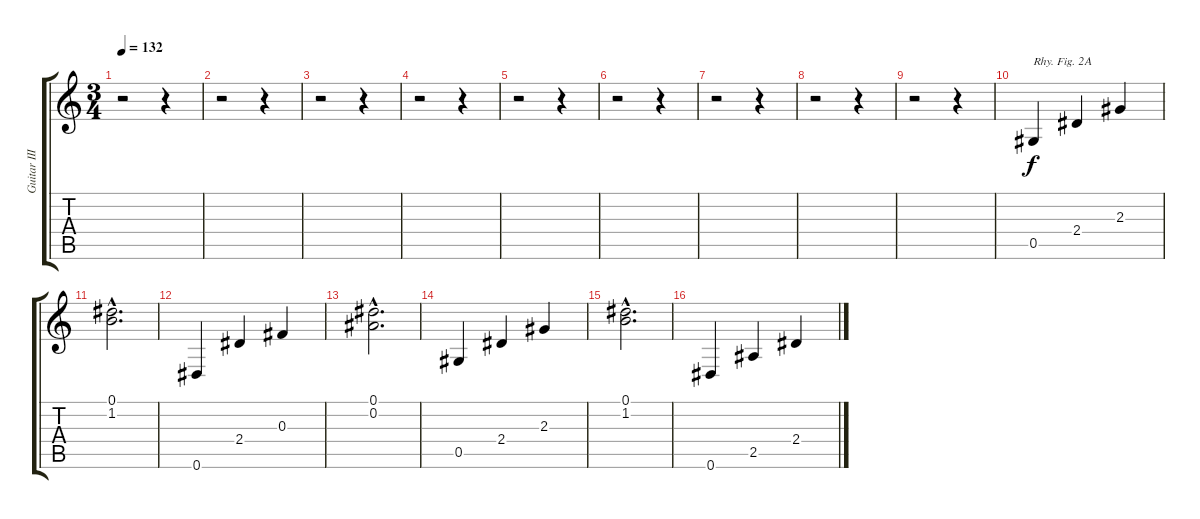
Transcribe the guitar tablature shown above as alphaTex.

\track ("Guitar III" "Guitar III") {instrument acousticguitarsteel}
\staff {score tabs}
\tuning (Eb4 Bb3 Gb3 Db3 Ab2 Eb2) {hide}
\ts (3 4)
\tempo 132
\clef g2
\ks c
r.2{dy f} r.4 |
r.2 r.4 |
r.2 r.4 |
r.2 r.4 |
r.2 r.4 |
r.2 r.4 |
r.2 r.4 |
r.2 r.4 |
r.2 r.4 |
0.5.4{txt "Rhy. Fig. 2A"} 2.4.4 2.3.4 |
(0.1{hac} 1.2{hac}).2{d} |
0.6.4 2.4.4 0.3.4 |
(0.1{hac} 0.2{hac}).2{d} |
0.5.4 2.4.4 2.3.4 |
(0.1{hac} 1.2{hac}).2{d} |
0.6.4 2.5.4 2.4.4
